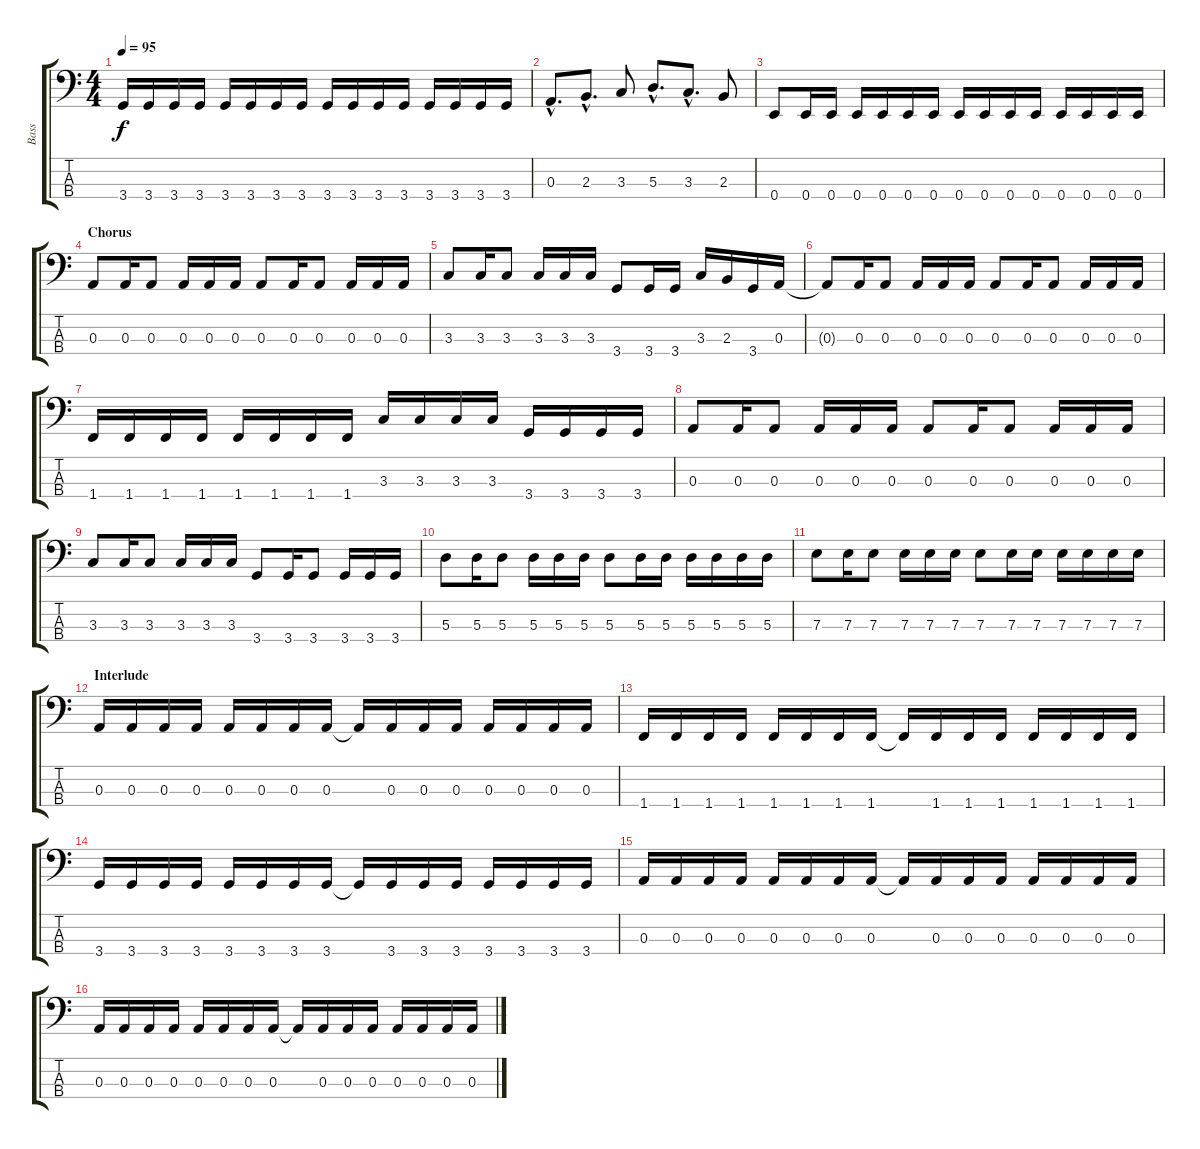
\track ("Bass" "Bass") {instrument electricbasspick}
\staff {score tabs}
\tuning (G2 D2 A1 E1) {hide}
\ts (4 4)
\tempo 95
\clef f4
\ks c
3.4.16{dy f} 3.4.16 3.4.16 3.4.16 3.4.16 3.4.16 3.4.16 3.4.16 3.4.16 3.4.16 3.4.16 3.4.16 3.4.16 3.4.16 3.4.16 3.4.16 |
0.3{hac}.8{d} 2.3{hac}.8{d} 3.3.8 5.3{hac}.8{d} 3.3{hac}.8{d} 2.3.8 |
0.4.8 0.4.16 0.4.16 0.4.16 0.4.16 0.4.16 0.4.16 0.4.16 0.4.16 0.4.16 0.4.16 0.4.16 0.4.16 0.4.16 0.4.16 |
\section ("" "Chorus")
0.3.8 0.3.16 0.3.8 0.3.16 0.3.16 0.3.16 0.3.8 0.3.16 0.3.8 0.3.16 0.3.16 0.3.16 |
3.3.8 3.3.16 3.3.8 3.3.16 3.3.16 3.3.16 3.4.8 3.4.16 3.4.16 3.3.16 2.3.16 3.4.16 0.3.16 |
0.3{t}.8 0.3.16 0.3.8 0.3.16 0.3.16 0.3.16 0.3.8 0.3.16 0.3.8 0.3.16 0.3.16 0.3.16 |
1.4.16 1.4.16 1.4.16 1.4.16 1.4.16 1.4.16 1.4.16 1.4.16 3.3.16 3.3.16 3.3.16 3.3.16 3.4.16 3.4.16 3.4.16 3.4.16 |
0.3.8 0.3.16 0.3.8 0.3.16 0.3.16 0.3.16 0.3.8 0.3.16 0.3.8 0.3.16 0.3.16 0.3.16 |
3.3.8 3.3.16 3.3.8 3.3.16 3.3.16 3.3.16 3.4.8 3.4.16 3.4.8 3.4.16 3.4.16 3.4.16 |
5.3.8 5.3.16 5.3.8 5.3.16 5.3.16 5.3.16 5.3.8 5.3.16 5.3.16 5.3.16 5.3.16 5.3.16 5.3.16 |
7.3.8 7.3.16 7.3.8 7.3.16 7.3.16 7.3.16 7.3.8 7.3.16 7.3.16 7.3.16 7.3.16 7.3.16 7.3.16 |
\section ("" "Interlude")
0.3.16 0.3.16 0.3.16 0.3.16 0.3.16 0.3.16 0.3.16 0.3.16 0.3{t}.16 0.3.16 0.3.16 0.3.16 0.3.16 0.3.16 0.3.16 0.3.16 |
1.4.16 1.4.16 1.4.16 1.4.16 1.4.16 1.4.16 1.4.16 1.4.16 1.4{t}.16 1.4.16 1.4.16 1.4.16 1.4.16 1.4.16 1.4.16 1.4.16 |
3.4.16 3.4.16 3.4.16 3.4.16 3.4.16 3.4.16 3.4.16 3.4.16 3.4{t}.16 3.4.16 3.4.16 3.4.16 3.4.16 3.4.16 3.4.16 3.4.16 |
0.3.16 0.3.16 0.3.16 0.3.16 0.3.16 0.3.16 0.3.16 0.3.16 0.3{t}.16 0.3.16 0.3.16 0.3.16 0.3.16 0.3.16 0.3.16 0.3.16 |
0.3.16 0.3.16 0.3.16 0.3.16 0.3.16 0.3.16 0.3.16 0.3.16 0.3{t}.16 0.3.16 0.3.16 0.3.16 0.3.16 0.3.16 0.3.16 0.3.16
